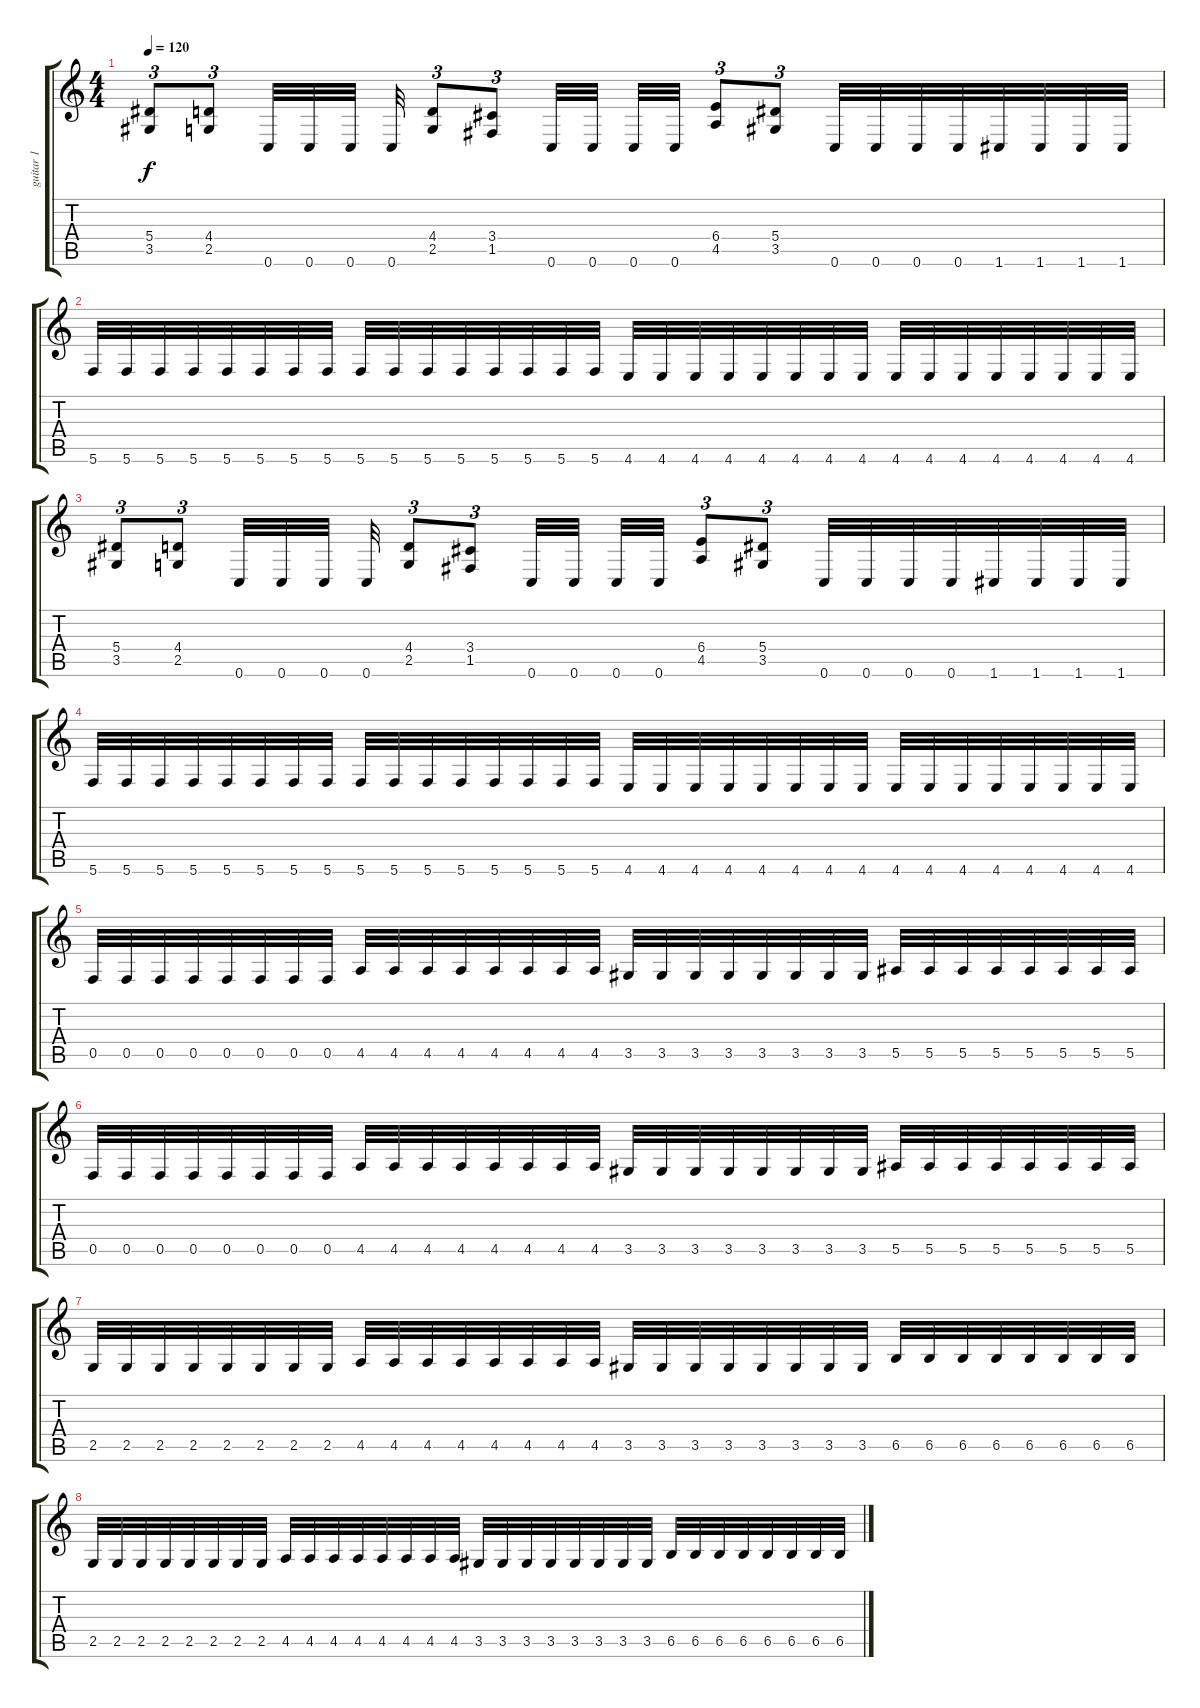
\track ("guitar 1" "guitar 1") {instrument distortionguitar}
\staff {score tabs}
\tuning (C4 G3 Eb3 Bb2 F2 C2) {hide}
\ts (4 4)
\tempo 120
\clef g2
\ks c
(5.4 3.5).8{tu (3 2) dy f instrument distortionguitar} (4.4 2.5).8{tu (3 2)} 0.6.32 0.6.32 0.6.32 0.6.32 (4.4 2.5).8{tu (3 2)} (3.4 1.5).8{tu (3 2)} 0.6.32 0.6.32 0.6.32 0.6.32 (6.4 4.5).8{tu (3 2)} (5.4 3.5).8{tu (3 2)} 0.6.32 0.6.32 0.6.32 0.6.32 1.6.32 1.6.32 1.6.32 1.6.32 |
5.6.32 5.6.32 5.6.32 5.6.32 5.6.32 5.6.32 5.6.32 5.6.32 5.6.32 5.6.32 5.6.32 5.6.32 5.6.32 5.6.32 5.6.32 5.6.32 4.6.32 4.6.32 4.6.32 4.6.32 4.6.32 4.6.32 4.6.32 4.6.32 4.6.32 4.6.32 4.6.32 4.6.32 4.6.32 4.6.32 4.6.32 4.6.32 |
(5.4 3.5).8{tu (3 2)} (4.4 2.5).8{tu (3 2)} 0.6.32 0.6.32 0.6.32 0.6.32 (4.4 2.5).8{tu (3 2)} (3.4 1.5).8{tu (3 2)} 0.6.32 0.6.32 0.6.32 0.6.32 (6.4 4.5).8{tu (3 2)} (5.4 3.5).8{tu (3 2)} 0.6.32 0.6.32 0.6.32 0.6.32 1.6.32 1.6.32 1.6.32 1.6.32 |
5.6.32 5.6.32 5.6.32 5.6.32 5.6.32 5.6.32 5.6.32 5.6.32 5.6.32 5.6.32 5.6.32 5.6.32 5.6.32 5.6.32 5.6.32 5.6.32 4.6.32 4.6.32 4.6.32 4.6.32 4.6.32 4.6.32 4.6.32 4.6.32 4.6.32 4.6.32 4.6.32 4.6.32 4.6.32 4.6.32 4.6.32 4.6.32 |
0.5.32 0.5.32 0.5.32 0.5.32 0.5.32 0.5.32 0.5.32 0.5.32 4.5.32 4.5.32 4.5.32 4.5.32 4.5.32 4.5.32 4.5.32 4.5.32 3.5.32 3.5.32 3.5.32 3.5.32 3.5.32 3.5.32 3.5.32 3.5.32 5.5.32 5.5.32 5.5.32 5.5.32 5.5.32 5.5.32 5.5.32 5.5.32 |
0.5.32 0.5.32 0.5.32 0.5.32 0.5.32 0.5.32 0.5.32 0.5.32 4.5.32 4.5.32 4.5.32 4.5.32 4.5.32 4.5.32 4.5.32 4.5.32 3.5.32 3.5.32 3.5.32 3.5.32 3.5.32 3.5.32 3.5.32 3.5.32 5.5.32 5.5.32 5.5.32 5.5.32 5.5.32 5.5.32 5.5.32 5.5.32 |
2.5.32 2.5.32 2.5.32 2.5.32 2.5.32 2.5.32 2.5.32 2.5.32 4.5.32 4.5.32 4.5.32 4.5.32 4.5.32 4.5.32 4.5.32 4.5.32 3.5.32 3.5.32 3.5.32 3.5.32 3.5.32 3.5.32 3.5.32 3.5.32 6.5.32 6.5.32 6.5.32 6.5.32 6.5.32 6.5.32 6.5.32 6.5.32 |
2.5.32 2.5.32 2.5.32 2.5.32 2.5.32 2.5.32 2.5.32 2.5.32 4.5.32 4.5.32 4.5.32 4.5.32 4.5.32 4.5.32 4.5.32 4.5.32 3.5.32 3.5.32 3.5.32 3.5.32 3.5.32 3.5.32 3.5.32 3.5.32 6.5.32 6.5.32 6.5.32 6.5.32 6.5.32 6.5.32 6.5.32 6.5.32
